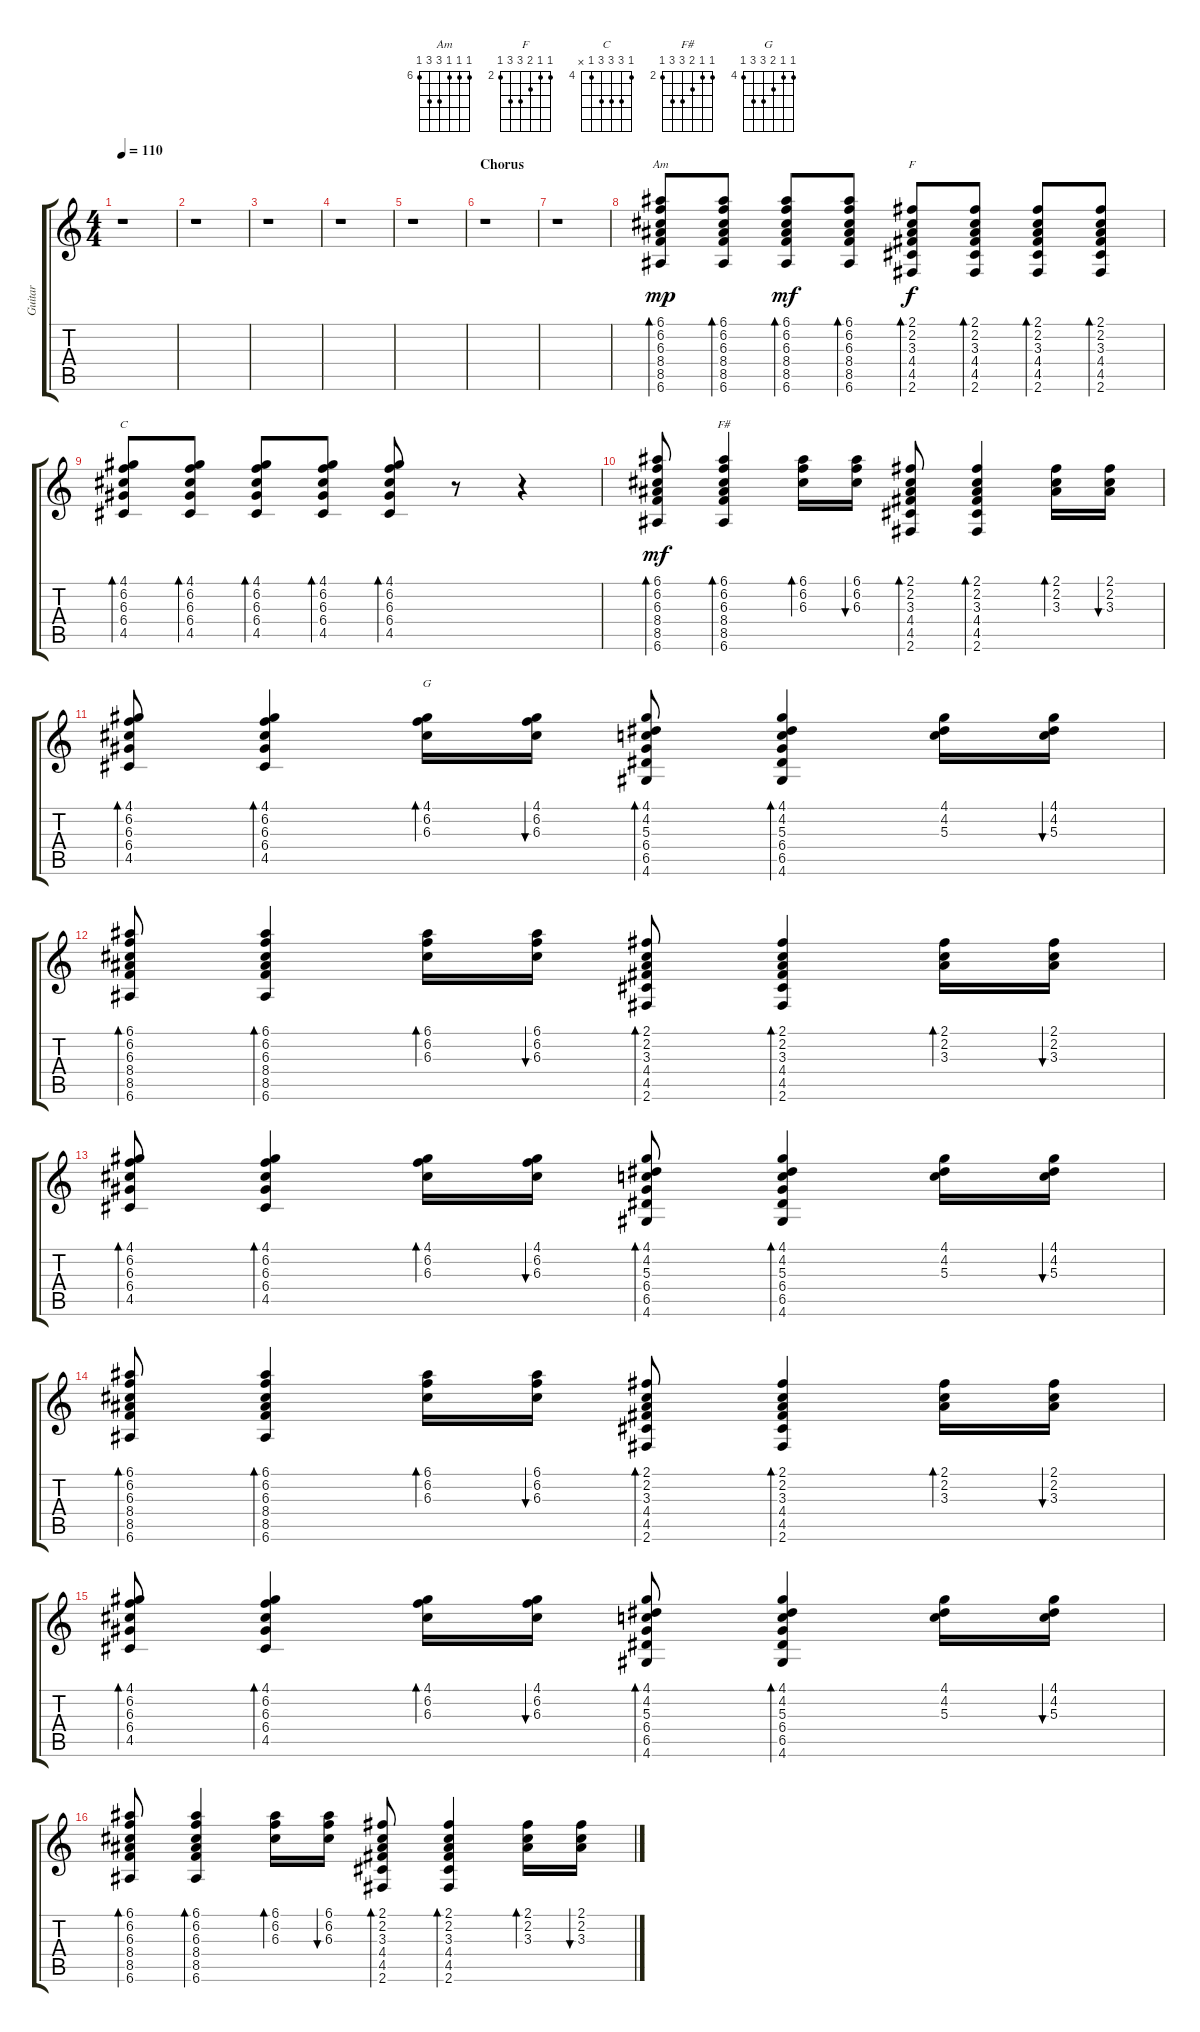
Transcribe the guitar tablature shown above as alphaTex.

\track ("Guitar" "Guitar") {instrument acousticguitarsteel}
\staff {score tabs}
\tuning (E4 B3 G3 D3 A2 E2) {hide}
\chord ("Am" 6 6 6 8 8 6) {firstfret 6}
\chord ("F" 2 2 3 4 4 2) {firstfret 2}
\chord ("C" 4 6 6 6 4 x) {firstfret 4}
\chord ("F#" 2 2 3 4 4 2) {firstfret 2}
\chord ("G" 4 4 5 6 6 4) {firstfret 4}
\ts (4 4)
\tempo 110
\clef g2
\ks c
r.1{dy mf} |
r.1 |
r.1 |
r.1 |
r.1 |
\section ("" "Chorus")
r.1 |
r.1 |
(6.1 6.2 6.3 8.4 8.5 6.6).8{bd 30 ch "Am" dy mp} (6.1 6.2 6.3 8.4 8.5 6.6).8{bd 30} (6.1 6.2 6.3 8.4 8.5 6.6).8{bd 30 dy mf} (6.1 6.2 6.3 8.4 8.5 6.6).8{bd 30} (2.1 2.2 3.3 4.4 4.5 2.6).8{bd 30 ch "F" dy f} (2.1 2.2 3.3 4.4 4.5 2.6).8{bd 30} (2.1 2.2 3.3 4.4 4.5 2.6).8{bd 30} (2.1 2.2 3.3 4.4 4.5 2.6).8{bd 30} |
(4.1 6.2 6.3 6.4 4.5).8{bd 30 ch "C"} (4.1 6.2 6.3 6.4 4.5).8{bd 30} (4.1 6.2 6.3 6.4 4.5).8{bd 30} (4.1 6.2 6.3 6.4 4.5).8{bd 30} (4.1 6.2 6.3 6.4 4.5).8{bd 30} r.8 r.4 |
(6.1 6.2 6.3 8.4 8.5 6.6).8{bd 60 dy mf} (6.1 6.2 6.3 8.4 8.5 6.6).4{bd 60 ch "F#"} (6.1 6.2 6.3).16{bd 60} (6.1 6.2 6.3).16{bu 60} (2.1 2.2 3.3 4.4 4.5 2.6).8{bd 60} (2.1 2.2 3.3 4.4 4.5 2.6).4{bd 60} (2.1 2.2 3.3).16{bd 60} (2.1 2.2 3.3).16{bu 60} |
(4.1 6.2 6.3 6.4 4.5).8{bd 60} (4.1 6.2 6.3 6.4 4.5).4{bd 60} (4.1 6.2 6.3).16{bd 60 ch "G"} (4.1 6.2 6.3).16{bu 60} (4.1 4.2 5.3 6.4 6.5 4.6).8{bd 60} (4.1 4.2 5.3 6.4 6.5 4.6).4{bd 60} (4.1 4.2 5.3).16 (4.1 4.2 5.3).16{bu 60} |
(6.1 6.2 6.3 8.4 8.5 6.6).8{bd 60} (6.1 6.2 6.3 8.4 8.5 6.6).4{bd 60} (6.1 6.2 6.3).16{bd 60} (6.1 6.2 6.3).16{bu 60} (2.1 2.2 3.3 4.4 4.5 2.6).8{bd 60} (2.1 2.2 3.3 4.4 4.5 2.6).4{bd 60} (2.1 2.2 3.3).16{bd 60} (2.1 2.2 3.3).16{bu 60} |
(4.1 6.2 6.3 6.4 4.5).8{bd 60} (4.1 6.2 6.3 6.4 4.5).4{bd 60} (4.1 6.2 6.3).16{bd 60} (4.1 6.2 6.3).16{bu 60} (4.1 4.2 5.3 6.4 6.5 4.6).8{bd 60} (4.1 4.2 5.3 6.4 6.5 4.6).4{bd 60} (4.1 4.2 5.3).16 (4.1 4.2 5.3).16{bu 60} |
(6.1 6.2 6.3 8.4 8.5 6.6).8{bd 60} (6.1 6.2 6.3 8.4 8.5 6.6).4{bd 60} (6.1 6.2 6.3).16{bd 60} (6.1 6.2 6.3).16{bu 60} (2.1 2.2 3.3 4.4 4.5 2.6).8{bd 60} (2.1 2.2 3.3 4.4 4.5 2.6).4{bd 60} (2.1 2.2 3.3).16{bd 60} (2.1 2.2 3.3).16{bu 60} |
(4.1 6.2 6.3 6.4 4.5).8{bd 60} (4.1 6.2 6.3 6.4 4.5).4{bd 60} (4.1 6.2 6.3).16{bd 60} (4.1 6.2 6.3).16{bu 60} (4.1 4.2 5.3 6.4 6.5 4.6).8{bd 60} (4.1 4.2 5.3 6.4 6.5 4.6).4{bd 60} (4.1 4.2 5.3).16 (4.1 4.2 5.3).16{bu 60} |
(6.1 6.2 6.3 8.4 8.5 6.6).8{bd 60} (6.1 6.2 6.3 8.4 8.5 6.6).4{bd 60} (6.1 6.2 6.3).16{bd 60} (6.1 6.2 6.3).16{bu 60} (2.1 2.2 3.3 4.4 4.5 2.6).8{bd 60} (2.1 2.2 3.3 4.4 4.5 2.6).4{bd 60} (2.1 2.2 3.3).16{bd 60} (2.1 2.2 3.3).16{bu 60}
